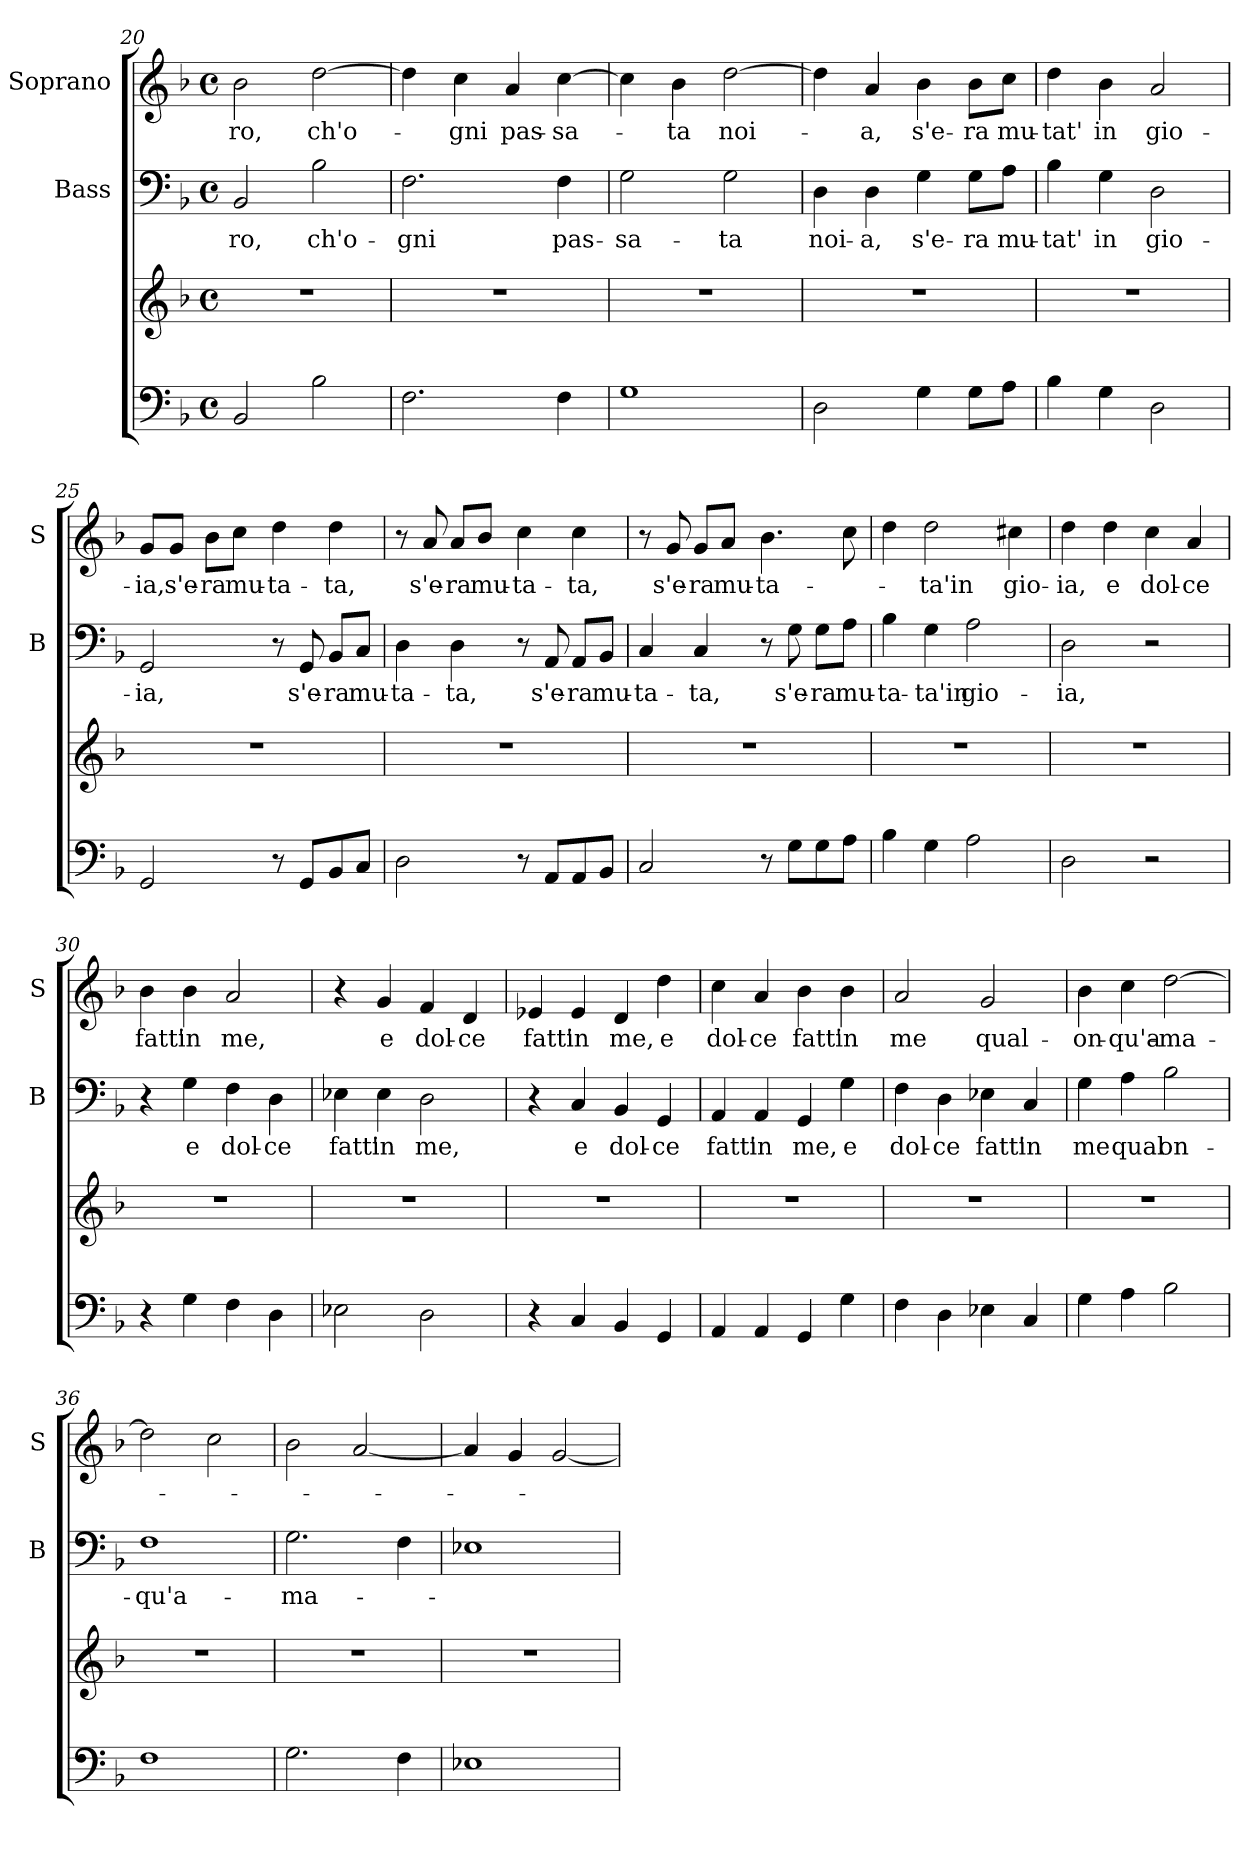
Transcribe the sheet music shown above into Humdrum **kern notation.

**kern	**kern	**kern	**text	**kern	**text
*part3	*part3	*part2	*part2	*part1	*part1
*staff4	*staff3	*staff2	*staff2	*staff1	*staff1
*	*	*I"Bass	*	*I"Soprano	*
*	*	*I'B	*	*I'S	*
*clefF4	*clefG2	*clefF4	*	*clefG2	*
*k[b-]	*k[b-]	*k[b-]	*	*k[b-]	*
*F:	*F:	*F:	*	*F:	*
*M4/4	*M4/4	*M4/4	*	*M4/4	*
*met(c)	*met(c)	*met(c)	*	*met(c)	*
=20	=20	=20	=20	=20	=20
!	!	!	!LO:LY:b	!	!LO:LY:b
2BB-/	1r	2BB-/	-ro,	2b-\	-ro,
!	!	!	!LO:LY:b	!	!LO:LY:b
2B-\	.	2B-\	ch'o-	[2dd\	ch'o-
=21	=21	=21	=21	=21	=21
!	!	!	!LO:LY:b	!	!
2.F\	1r	2.F\	-gni	4dd\]	.
!	!	!	!	!	!LO:LY:b
.	.	.	.	4cc\	-gni
!	!	!	!	!	!LO:LY:b
.	.	.	.	4a/	pas-
!	!	!	!LO:LY:b	!	!LO:LY:b
4F\	.	4F\	pas-	[4cc\	-sa-
=22	=22	=22	=22	=22	=22
!	!	!	!LO:LY:b	!	!
1G	1r	2G\	-sa-	4cc\]	.
!	!	!	!	!	!LO:LY:b
.	.	.	.	4b-\	-ta
!	!	!	!LO:LY:b	!	!LO:LY:b
.	.	2G\	-ta	[2dd\	noi-
=23	=23	=23	=23	=23	=23
!	!	!	!LO:LY:b	!	!
2D\	1r	4D\	noi-	4dd\]	.
!	!	!	!LO:LY:b	!	!LO:LY:b
.	.	4D\	-a,	4a/	-a,
!	!	!	!LO:LY:b	!	!LO:LY:b
4G\	.	4G\	s'e-	4b-\	s'e-
!	!	!	!LO:LY:b	!	!LO:LY:b
8G\L	.	8G\L	-ra	8b-\L	-ra
!	!	!	!LO:LY:b	!	!LO:LY:b
8A\J	.	8A\J	mu-	8cc\J	mu-
=24	=24	=24	=24	=24	=24
!	!	!	!LO:LY:b	!	!LO:LY:b
4B-\	1r	4B-\	-tat'	4dd\	-tat'
!	!	!	!LO:LY:b	!	!LO:LY:b
4G\	.	4G\	in	4b-\	in
!	!	!	!LO:LY:b	!	!LO:LY:b
2D\	.	2D\	gio-	2a/	gio-
!!LO:LB:g=z
=25	=25	=25	=25	=25	=25
!	!	!	!LO:LY:b	!	!LO:LY:b
2GG/	1r	2GG/	-ia,	8g/L	-ia,
!	!	!	!	!	!LO:LY:b
.	.	.	.	8g/J	s'e-
!	!	!	!	!	!LO:LY:b
.	.	.	.	8b-\L	-ra
!	!	!	!	!	!LO:LY:b
.	.	.	.	8cc\J	mu-
!	!	!	!	!	!LO:LY:b
8r	.	8r	.	4dd\	-ta-
!	!	!	!LO:LY:b	!	!
8GG/L	.	8GG/	s'e-	.	.
!	!	!	!LO:LY:b	!	!LO:LY:b
8BB-/	.	8BB-/L	-ra	4dd\	-ta,
!	!	!	!LO:LY:b	!	!
8C/J	.	8C/J	mu-	.	.
=26	=26	=26	=26	=26	=26
!	!	!	!LO:LY:b	!	!
2D\	1r	4D\	-ta-	8r	.
!	!	!	!	!	!LO:LY:b
.	.	.	.	8a/	s'e-
!	!	!	!LO:LY:b	!	!LO:LY:b
.	.	4D\	-ta,	8a/L	-ra
!	!	!	!	!	!LO:LY:b
.	.	.	.	8b-/J	mu-
!	!	!	!	!	!LO:LY:b
8r	.	8r	.	4cc\	-ta-
!	!	!	!LO:LY:b	!	!
8AA/L	.	8AA/	s'e-	.	.
!	!	!	!LO:LY:b	!	!LO:LY:b
8AA/	.	8AA/L	-ra	4cc\	-ta,
!	!	!	!LO:LY:b	!	!
8BB-/J	.	8BB-/J	mu-	.	.
=27	=27	=27	=27	=27	=27
!	!	!	!LO:LY:b	!	!
2C/	1r	4C/	-ta-	8r	.
!	!	!	!	!	!LO:LY:b
.	.	.	.	8g/	s'e-
!	!	!	!LO:LY:b	!	!LO:LY:b
.	.	4C/	-ta,	8g/L	-ra
!	!	!	!	!	!LO:LY:b
.	.	.	.	8a/J	mu-
!	!	!	!	!	!LO:LY:b
8r	.	8r	.	4.b-\	-ta-
!	!	!	!LO:LY:b	!	!
8G\L	.	8G\	s'e-	.	.
!	!	!	!LO:LY:b	!	!
8G\	.	8G\L	-ra	.	.
!	!	!	!LO:LY:b	!	!
8A\J	.	8A\J	mu-	8cc\	.
=28	=28	=28	=28	=28	=28
!	!	!	!LO:LY:b	!	!
4B-\	1r	4B-\	-ta-	4dd\	.
!	!	!	!LO:LY:b	!	!LO:LY:b
4G\	.	4G\	-ta'in	2dd\	-ta'in
!	!	!	!LO:LY:b	!	!
2A\	.	2A\	gio-	.	.
!	!	!	!	!	!LO:LY:b
.	.	.	.	4cc#X\	gio-
!!LO:LB:g=z
=29	=29	=29	=29	=29	=29
!	!	!	!LO:LY:b	!	!LO:LY:b
2D\	1r	2D\	-ia,	4dd\	-ia,
!	!	!	!	!	!LO:LY:b
.	.	.	.	4dd\	e
!	!	!	!	!	!LO:LY:b
2r	.	2r	.	4cc\	dol-
!	!	!	!	!	!LO:LY:b
.	.	.	.	4a/	-ce
=30	=30	=30	=30	=30	=30
!	!	!	!	!	!LO:LY:b
4r	1r	4r	.	4b-\	fatt'
!	!	!	!LO:LY:b	!	!LO:LY:b
4G\	.	4G\	e	4b-\	in
!	!	!	!LO:LY:b	!	!LO:LY:b
4F\	.	4F\	dol-	2a/	me,
!	!	!	!LO:LY:b	!	!
4D\	.	4D\	-ce	.	.
=31	=31	=31	=31	=31	=31
!	!	!	!LO:LY:b	!	!
2E-X\	1r	4E-X\	fatt'	4r	.
!	!	!	!LO:LY:b	!	!LO:LY:b
.	.	4E-\	in	4g/	e
!	!	!	!LO:LY:b	!	!LO:LY:b
2D\	.	2D\	me,	4f/	dol-
!	!	!	!	!	!LO:LY:b
.	.	.	.	4d/	-ce
=32	=32	=32	=32	=32	=32
!	!	!	!	!	!LO:LY:b
4r	1r	4r	.	4e-X/	fatt'
!	!	!	!LO:LY:b	!	!LO:LY:b
4C/	.	4C/	e	4e-/	in
!	!	!	!LO:LY:b	!	!LO:LY:b
4BB-/	.	4BB-/	dol-	4d/	me,
!	!	!	!LO:LY:b	!	!LO:LY:b
4GG/	.	4GG/	-ce	4dd\	e
=33	=33	=33	=33	=33	=33
!	!	!	!LO:LY:b	!	!LO:LY:b
4AA/	1r	4AA/	fatt'	4cc\	dol-
!	!	!	!LO:LY:b	!	!LO:LY:b
4AA/	.	4AA/	in	4a/	-ce
!	!	!	!LO:LY:b	!	!LO:LY:b
4GG/	.	4GG/	me,	4b-\	fatt'
!	!	!	!LO:LY:b	!	!LO:LY:b
4G\	.	4G\	e	4b-\	in
=34	=34	=34	=34	=34	=34
!	!	!	!LO:LY:b	!	!LO:LY:b
4F\	1r	4F\	dol-	2a/	me
!	!	!	!LO:LY:b	!	!
4D\	.	4D\	-ce	.	.
!	!	!	!LO:LY:b	!	!LO:LY:b
4E-X\	.	4E-X\	fatt'	2g/	qual-
!	!	!	!LO:LY:b	!	!
4C/	.	4C/	in	.	.
!!LO:PB:g=z
=35	=35	=35	=35	=35	=35
!	!	!	!LO:LY:b	!	!LO:LY:b
4G\	1r	4G\	me	4b-\	-on-
!	!	!	!LO:LY:b	!	!LO:LY:b
4A\	.	4A\	qual	4cc\	-qu'a-
!	!	!	!LO:LY:b	!	!LO:LY:b
2B-\	.	2B-\	on-	[2dd\	-ma-
=36	=36	=36	=36	=36	=36
!	!	!	!LO:LY:b	!	!
1F	1r	1F	-qu'a-	2dd\]	.
.	.	.	.	2cc\	.
=37	=37	=37	=37	=37	=37
!	!	!	!LO:LY:b	!	!
2.G\	1r	2.G\	-ma-	2b-\	.
.	.	.	.	[2a/	.
4F\	.	4F\	.	.	.
=38	=38	=38	=38	=38	=38
1E-X	1r	1E-X	.	4a/]	.
.	.	.	.	4g/	.
.	.	.	.	[2g/	.
=	=	=	=	=	=
*-	*-	*-	*-	*-	*-
